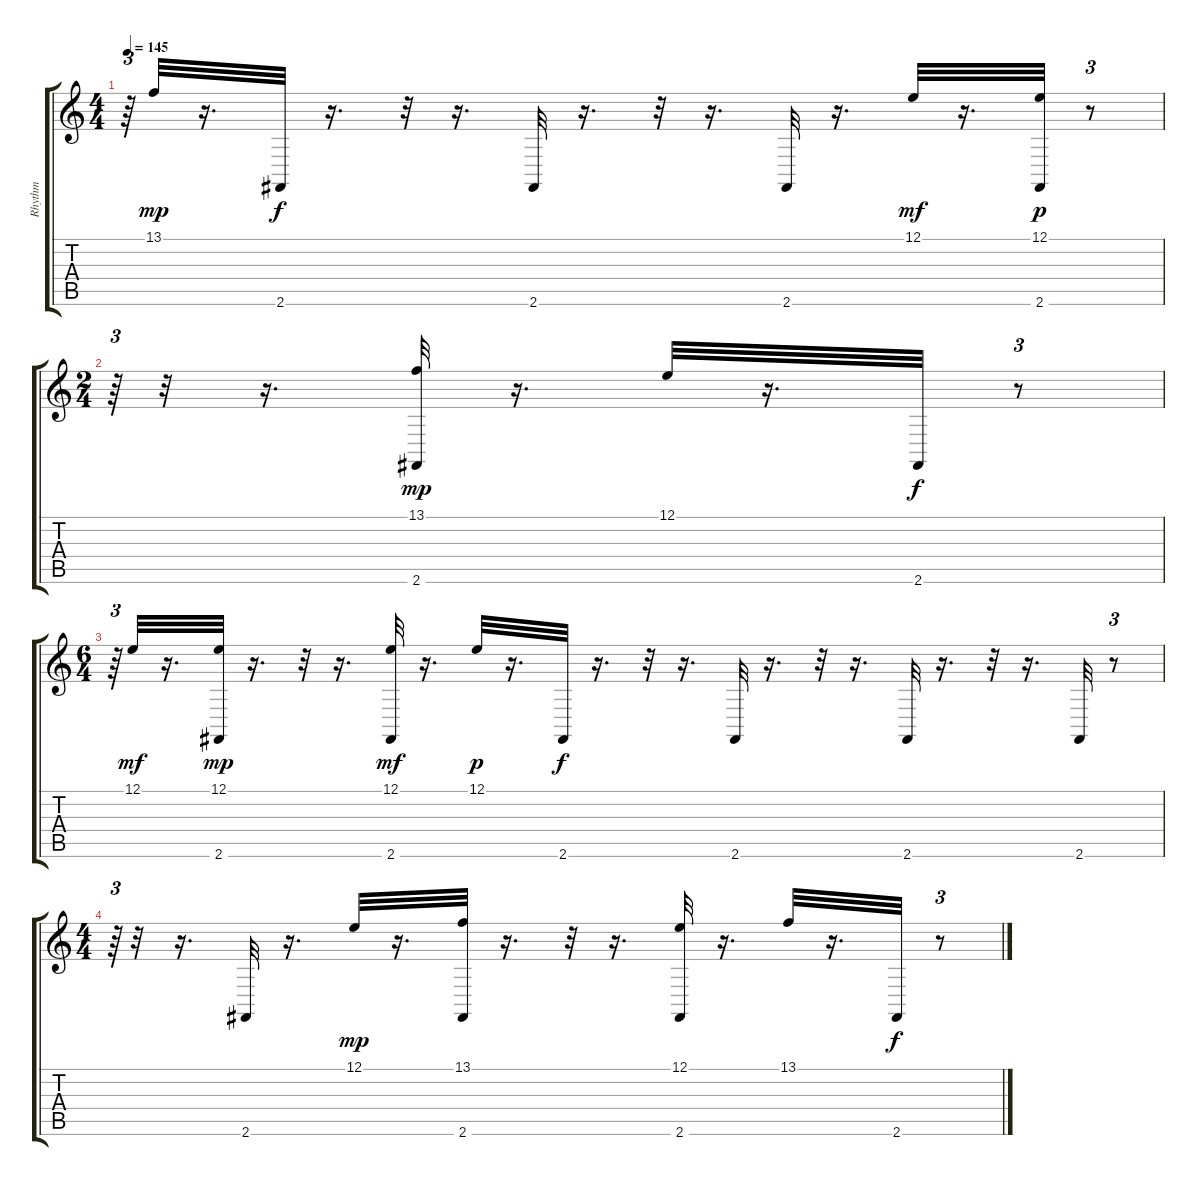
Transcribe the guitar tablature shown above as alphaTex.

\track ("Rhythm" "Rhythm") {instrument acousticgrandpiano}
\staff {score tabs}
\tuning (E4 B3 G3 D3 A2 E2) {hide}
\ts (4 4)
\tempo 145
\clef g2
\ks c
r.64{tu (3 2) dy f} 13.1.32{dy mp} r.16{d} 2.6.32{dy f} r.16{d} r.32 r.16{d} 2.6.32 r.16{d} r.32 r.16{d} 2.6.32 r.16{d} 12.1.32{dy mf} r.16{d} (12.1 2.6).32{dy p} r.8{tu (3 2)} |
\ts (2 4)
r.64{tu (3 2)} r.32 r.16{d} (13.1 2.6).32{dy mp} r.16{d} 12.1.32 r.16{d} 2.6.32{dy f} r.8{tu (3 2)} |
\ts (6 4)
r.64{tu (3 2)} 12.1.32{dy mf} r.16{d} (12.1 2.6).32{dy mp} r.16{d} r.32 r.16{d} (12.1 2.6).32{dy mf} r.16{d} 12.1.32{dy p} r.16{d} 2.6.32{dy f} r.16{d} r.32 r.16{d} 2.6.32 r.16{d} r.32 r.16{d} 2.6.32 r.16{d} r.32 r.16{d} 2.6.32 r.8{tu (3 2)} |
\ts (4 4)
r.64{tu (3 2)} r.32 r.16{d} 2.6.32 r.16{d} 12.1.32{dy mp} r.16{d} (13.1 2.6).32 r.16{d} r.32 r.16{d} (12.1 2.6).32 r.16{d} 13.1.32 r.16{d} 2.6.32{dy f} r.8{tu (3 2)}
